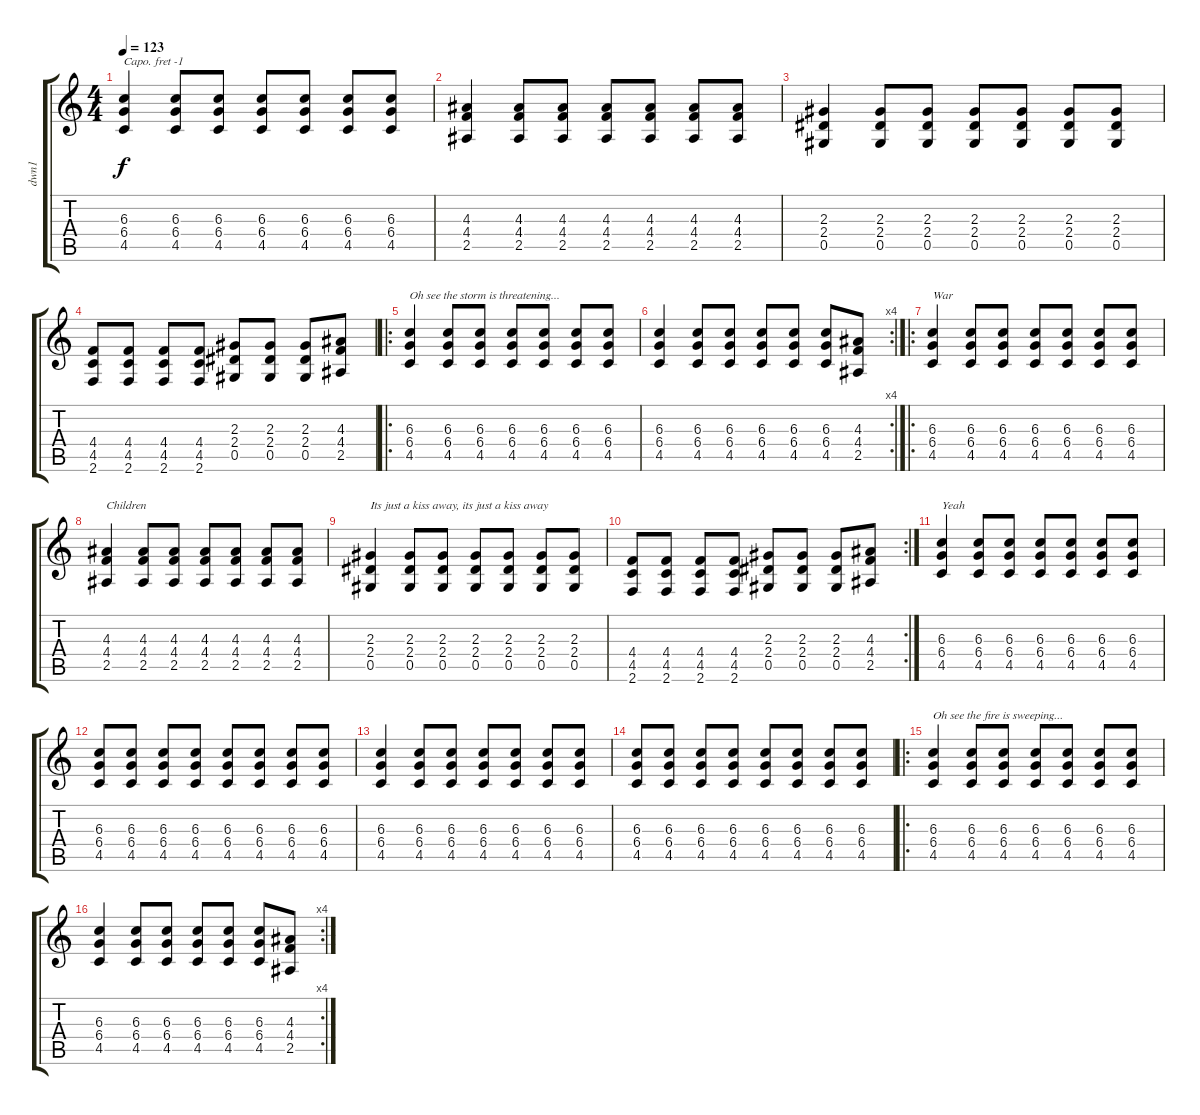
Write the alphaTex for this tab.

\track ("dwn1" "dwn1") {instrument distortionguitar}
\staff {score tabs}
\capo -1
\tuning (E4 B3 G3 D3 A2 E2) {hide}
\ts (4 4)
\tempo 123
\clef g2
\ks c
(6.3 6.4 4.5).4{dy f} (6.3 6.4 4.5).8 (6.3 6.4 4.5).8 (6.3 6.4 4.5).8 (6.3 6.4 4.5).8 (6.3 6.4 4.5).8 (6.3 6.4 4.5).8 |
(4.3 4.4 2.5).4 (4.3 4.4 2.5).8 (4.3 4.4 2.5).8 (4.3 4.4 2.5).8 (4.3 4.4 2.5).8 (4.3 4.4 2.5).8 (4.3 4.4 2.5).8 |
(2.3 2.4 0.5).4 (2.3 2.4 0.5).8 (2.3 2.4 0.5).8 (2.3 2.4 0.5).8 (2.3 2.4 0.5).8 (2.3 2.4 0.5).8 (2.3 2.4 0.5).8 |
(4.4 4.5 2.6).8 (4.4 4.5 2.6).8 (4.4 4.5 2.6).8 (4.4 4.5 2.6).8 (2.3 2.4 0.5).8 (2.3 2.4 0.5).8 (2.3 2.4 0.5).8 (4.3 4.4 2.5).8 |
\ro
(6.3 6.4 4.5).4{txt "Oh see the storm is threatening..."} (6.3 6.4 4.5).8 (6.3 6.4 4.5).8 (6.3 6.4 4.5).8 (6.3 6.4 4.5).8 (6.3 6.4 4.5).8 (6.3 6.4 4.5).8 |
\rc 4
(6.3 6.4 4.5).4 (6.3 6.4 4.5).8 (6.3 6.4 4.5).8 (6.3 6.4 4.5).8 (6.3 6.4 4.5).8 (6.3 6.4 4.5).8 (4.3 4.4 2.5).8 |
\ro
(6.3 6.4 4.5).4{txt "War"} (6.3 6.4 4.5).8 (6.3 6.4 4.5).8 (6.3 6.4 4.5).8 (6.3 6.4 4.5).8 (6.3 6.4 4.5).8 (6.3 6.4 4.5).8 |
(4.3 4.4 2.5).4{txt "Children"} (4.3 4.4 2.5).8 (4.3 4.4 2.5).8 (4.3 4.4 2.5).8 (4.3 4.4 2.5).8 (4.3 4.4 2.5).8 (4.3 4.4 2.5).8 |
(2.3 2.4 0.5).4{txt "Its just a kiss away, its just a kiss away"} (2.3 2.4 0.5).8 (2.3 2.4 0.5).8 (2.3 2.4 0.5).8 (2.3 2.4 0.5).8 (2.3 2.4 0.5).8 (2.3 2.4 0.5).8 |
\rc 2
(4.4 4.5 2.6).8 (4.4 4.5 2.6).8 (4.4 4.5 2.6).8 (4.4 4.5 2.6).8 (2.3 2.4 0.5).8 (2.3 2.4 0.5).8 (2.3 2.4 0.5).8 (4.3 4.4 2.5).8 |
(6.3 6.4 4.5).4{txt "Yeah"} (6.3 6.4 4.5).8 (6.3 6.4 4.5).8 (6.3 6.4 4.5).8 (6.3 6.4 4.5).8 (6.3 6.4 4.5).8 (6.3 6.4 4.5).8 |
(6.3 6.4 4.5).8 (6.3 6.4 4.5).8 (6.3 6.4 4.5).8 (6.3 6.4 4.5).8 (6.3 6.4 4.5).8 (6.3 6.4 4.5).8 (6.3 6.4 4.5).8 (6.3 6.4 4.5).8 |
(6.3 6.4 4.5).4 (6.3 6.4 4.5).8 (6.3 6.4 4.5).8 (6.3 6.4 4.5).8 (6.3 6.4 4.5).8 (6.3 6.4 4.5).8 (6.3 6.4 4.5).8 |
(6.3 6.4 4.5).8 (6.3 6.4 4.5).8 (6.3 6.4 4.5).8 (6.3 6.4 4.5).8 (6.3 6.4 4.5).8 (6.3 6.4 4.5).8 (6.3 6.4 4.5).8 (6.3 6.4 4.5).8 |
\ro
(6.3 6.4 4.5).4{txt "Oh see the fire is sweeping..."} (6.3 6.4 4.5).8 (6.3 6.4 4.5).8 (6.3 6.4 4.5).8 (6.3 6.4 4.5).8 (6.3 6.4 4.5).8 (6.3 6.4 4.5).8 |
\rc 4
(6.3 6.4 4.5).4 (6.3 6.4 4.5).8 (6.3 6.4 4.5).8 (6.3 6.4 4.5).8 (6.3 6.4 4.5).8 (6.3 6.4 4.5).8 (4.3 4.4 2.5).8
